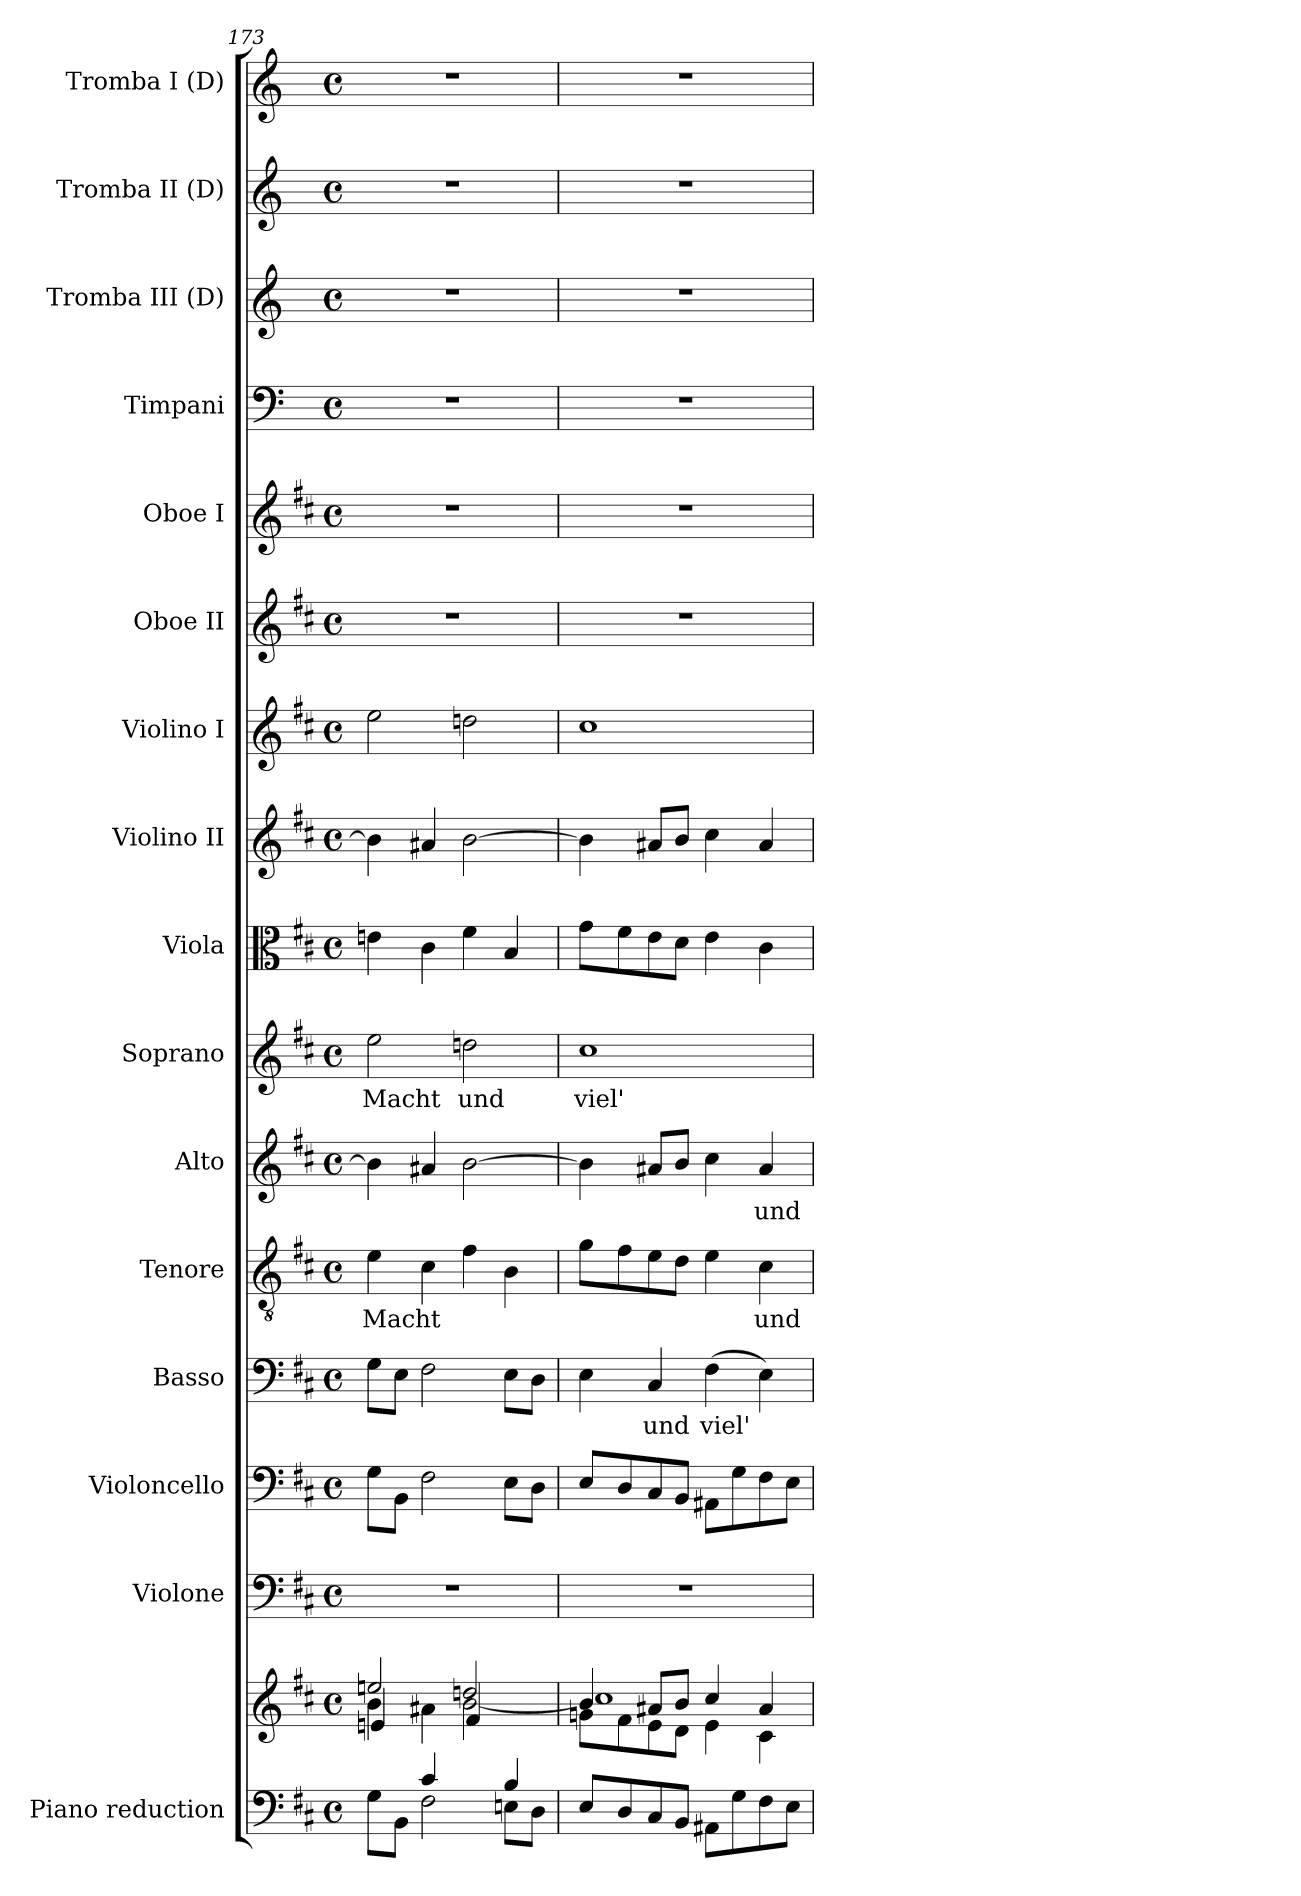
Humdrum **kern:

**kern	**kern	**kern	**kern	**kern	**text	**kern	**text	**kern	**text	**kern	**text	**kern	**kern	**kern	**kern	**kern	**kern	**kern	**kern	**kern
*part16	*part16	*part15	*part14	*part13	*part13	*part12	*part12	*part11	*part11	*part10	*part10	*part9	*part8	*part7	*part6	*part5	*part4	*part3	*part2	*part1
*staff17	*staff16	*staff15	*staff14	*staff13	*staff13	*staff12	*staff12	*staff11	*staff11	*staff10	*staff10	*staff9	*staff8	*staff7	*staff6	*staff5	*staff4	*staff3	*staff2	*staff1
*I"Piano reduction	*	*I"Violone	*I"Violoncello	*I"Basso	*	*I"Tenore	*	*I"Alto	*	*I"Soprano	*	*I"Viola	*I"Violino II	*I"Violino I	*I"Oboe II	*I"Oboe I	*I"Timpani	*I"Tromba III (D)	*I"Tromba II (D)	*I"Tromba I (D)
*I'Pno	*	*	*	*	*	*	*	*	*	*	*	*	*	*	*I'Ob	*I'Ob	*I'Timp	*	*	*
*clefF4	*clefG2	*clefF4	*clefF4	*clefF4	*	*clefGv2	*	*clefG2	*	*clefG2	*	*clefC3	*clefG2	*clefG2	*clefG2	*clefG2	*clefF4	*clefG2	*clefG2	*clefG2
*	*	*ITrd7c12	*	*	*	*	*	*	*	*	*	*	*	*	*	*	*	*ITrd-1c-2	*ITrd-1c-2	*ITrd-1c-2
*k[f#c#]	*k[f#c#]	*k[f#c#]	*k[f#c#]	*k[f#c#]	*	*k[f#c#]	*	*k[f#c#]	*	*k[f#c#]	*	*k[f#c#]	*k[f#c#]	*k[f#c#]	*k[f#c#]	*k[f#c#]	*k[]	*k[f#c#]	*k[f#c#]	*k[f#c#]
*M4/4	*M4/4	*M4/4	*M4/4	*M4/4	*	*M4/4	*	*M4/4	*	*M4/4	*	*M4/4	*M4/4	*M4/4	*M4/4	*M4/4	*M4/4	*M4/4	*M4/4	*M4/4
*met(c)	*met(c)	*met(c)	*met(c)	*met(c)	*	*met(c)	*	*met(c)	*	*met(c)	*	*met(c)	*met(c)	*met(c)	*met(c)	*met(c)	*met(c)	*met(c)	*met(c)	*met(c)
=173	=173	=173	=173	=173	=173	=173	=173	=173	=173	=173	=173	=173	=173	=173	=173	=173	=173	=173	=173	=173
*^	*^	*	*	*	*	*	*	*	*	*	*	*	*	*	*	*	*	*	*	*
*	*	*	*^	*	*	*	*	*	*	*	*	*	*	*	*	*	*	*	*	*	*	*
!	!	!	!	!	!	!	!	!	!	!LO:LY:b	!	!	!	!LO:LY:b	!	!	!	!	!	!	!	!	!
4ryy	8G\L	2een/	4b\	4en/	1r	8G\L	8G\L	.	4e\	Macht	4b\]	.	2ee\	Macht	4en\	4b\]	2ee\	1r	1r	1r	1r	1r	1r
.	8BB\J	.	.	.	.	8BB\J	8E\J	.	.	.	.	.	.	.	.	.	.	.	.	.	.	.	.
4c#/	2F#\	.	4a#X\	4ryy	.	2F#\	2F#\	.	4c#\	.	4a#X/	.	.	.	4c#\	4a#X/	.	.	.	.	.	.	.
!	!	!	!	!	!	!	!	!	!	!	!	!	!	!LO:LY:b	!	!	!	!	!	!	!	!	!
4ryy	.	2ddn/	[2b\	4f#/	.	.	.	.	4f#\	.	[2b\	.	2ddn\	und	4f#\	[2b\	2ddn\	.	.	.	.	.	.
4B/	8En\L	.	.	4ryy	.	8E\L	8E\L	.	4B\	.	.	.	.	.	4B/	.	.	.	.	.	.	.	.
.	8D\J	.	.	.	.	8D\J	8D\J	.	.	.	.	.	.	.	.	.	.	.	.	.	.	.	.
!!LO:PB:g=z
=174	=174	=174	=174	=174	=174	=174	=174	=174	=174	=174	=174	=174	=174	=174	=174	=174	=174	=174	=174	=174	=174	=174	=174
!	!	!	!	!	!	!	!	!	!	!	!	!	!	!LO:LY:b	!	!	!	!	!	!	!	!	!
*v	*v	*	*	*	*	*	*	*	*	*	*	*	*	*	*	*	*	*	*	*	*	*	*
8E/L	4b/]	8gn\L	1cc#	1r	8E/L	4E\	.	8g\L	.	4b\]	.	1cc#	viel'	8g\L	4b\]	1cc#	1r	1r	1r	1r	1r	1r
8D/	.	8f#\	.	.	8D/	.	.	8f#\	.	.	.	.	.	8f#\	.	.	.	.	.	.	.	.
!	!	!	!	!	!	!	!LO:LY:b	!	!	!	!	!	!	!	!	!	!	!	!	!	!	!
8C#/	8a#X/L	8e\	.	.	8C#/	4C#/	und	8e\	.	8a#X/L	.	.	.	8e\	8a#X/L	.	.	.	.	.	.	.
8BB/J	8b/J	8d\J	.	.	8BB/J	.	.	8d\J	.	8b/J	.	.	.	8d\J	8b/J	.	.	.	.	.	.	.
!	!	!	!	!	!	!	!LO:LY:b	!	!	!	!	!	!	!	!	!	!	!	!	!	!	!
8AA#X\L	4cc#/	4e\	.	.	8AA#X\L	(4F#\	viel'	4e\	.	4cc#\	.	.	.	4e\	4cc#\	.	.	.	.	.	.	.
8G\	.	.	.	.	8G\	.	.	.	.	.	.	.	.	.	.	.	.	.	.	.	.	.
!	!	!	!	!	!	!	!	!	!LO:LY:b	!	!LO:LY:b	!	!	!	!	!	!	!	!	!	!	!
8F#\	4a#/	4c#\	.	.	8F#\	4E\)	.	4c#\	und	4a#/	und	.	.	4c#\	4a#/	.	.	.	.	.	.	.
8E\J	.	.	.	.	8E\J	.	.	.	.	.	.	.	.	.	.	.	.	.	.	.	.	.
*	*v	*v	*v	*	*	*	*	*	*	*	*	*	*	*	*	*	*	*	*	*	*	*
=	=	=	=	=	=	=	=	=	=	=	=	=	=	=	=	=	=	=	=	=
*-	*-	*-	*-	*-	*-	*-	*-	*-	*-	*-	*-	*-	*-	*-	*-	*-	*-	*-	*-	*-
